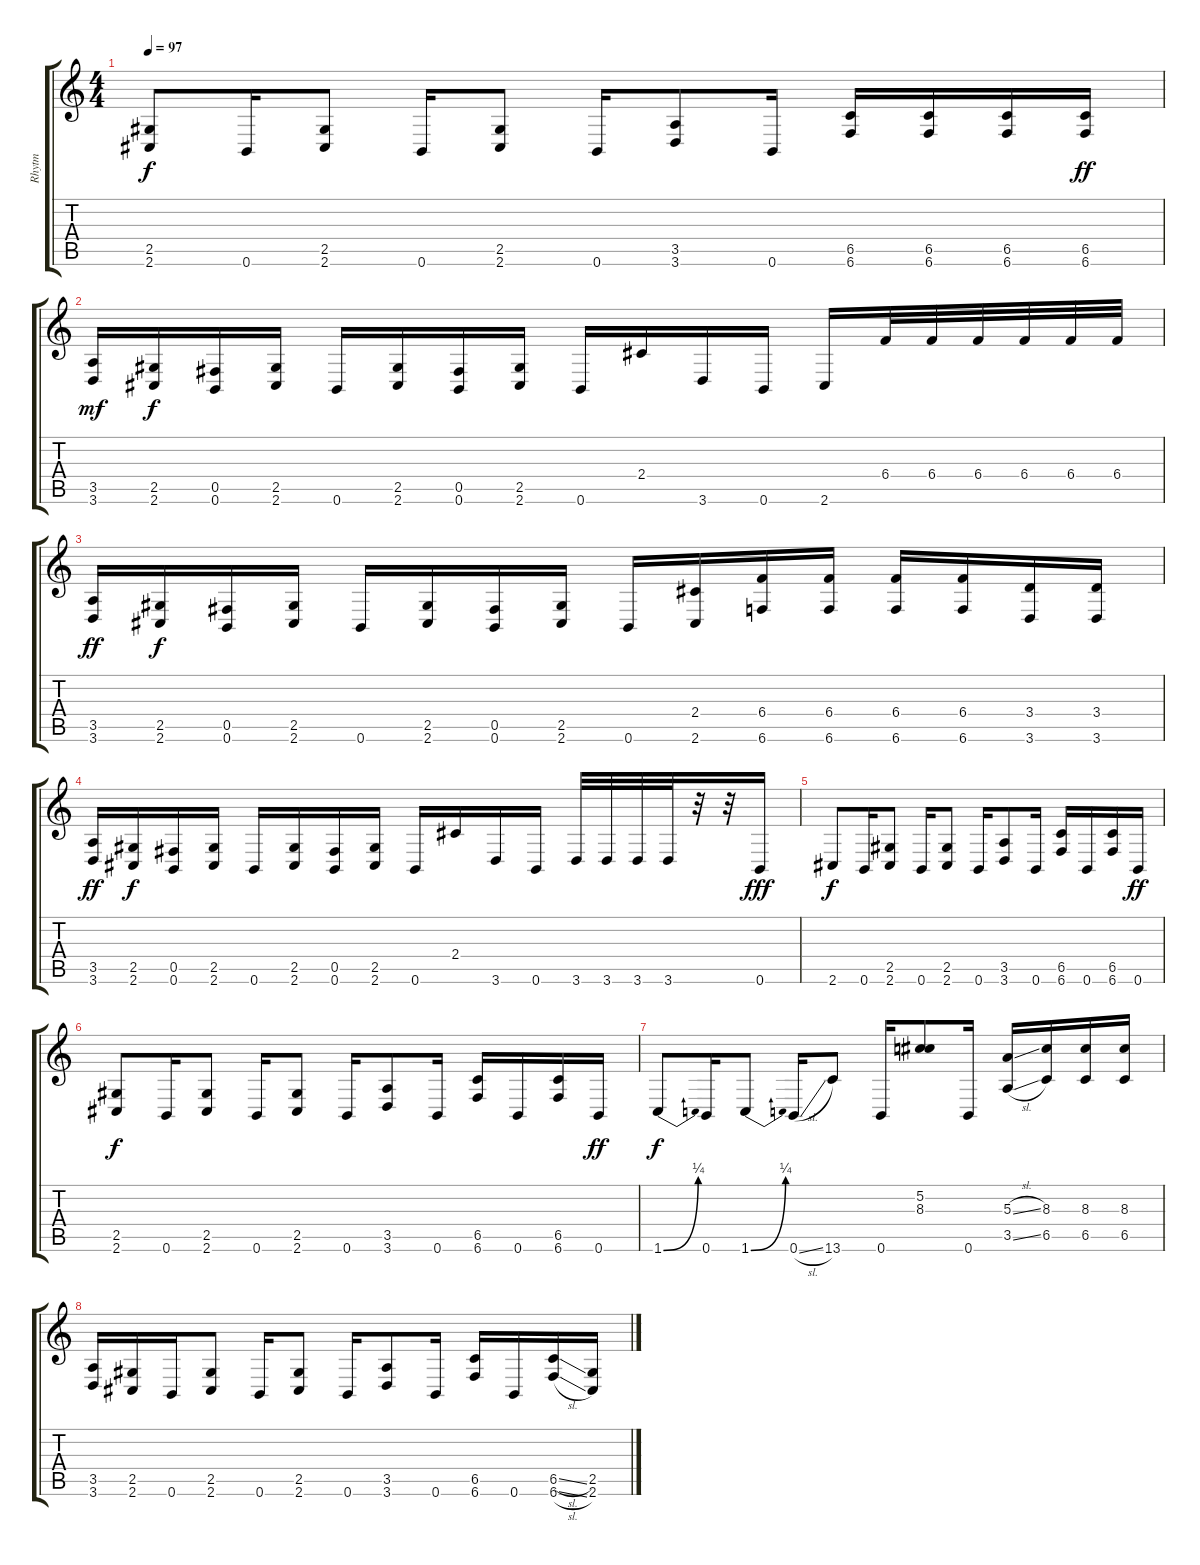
\track ("Rhytm" "Rhytm") {instrument distortionguitar}
\staff {score tabs}
\tuning (Db4 Ab3 E3 B2 Gb2 B1) {hide}
\ts (4 4)
\tempo 97
\clef g2
\ks c
(2.5 2.6).8{dy f} 0.6.16 (2.5 2.6).8 0.6.16 (2.5 2.6).8 0.6.16 (3.5 3.6).8 0.6.16 (6.5 6.6).16 (6.5 6.6).16 (6.5 6.6).16 (6.5 6.6).16{dy ff} |
(3.5 3.6).16{dy mf} (2.5 2.6).16{dy f} (0.5 0.6).16 (2.5 2.6).16 0.6.16 (2.5 2.6).16 (0.5 0.6).16 (2.5 2.6).16 0.6.16 2.4.16 3.6.16 0.6.16 2.6.16 6.4.32 6.4.32 6.4.32 6.4.32 6.4.32 6.4.32 |
(3.5 3.6).16{dy ff} (2.5 2.6).16{dy f} (0.5 0.6).16 (2.5 2.6).16 0.6.16 (2.5 2.6).16 (0.5 0.6).16 (2.5 2.6).16 0.6.16 (2.4 2.6).16 (6.4 6.6).16 (6.4 6.6).16 (6.4 6.6).16 (6.4 6.6).16 (3.4 3.6).16 (3.4 3.6).16 |
(3.5 3.6).16{dy ff} (2.5 2.6).16{dy f} (0.5 0.6).16 (2.5 2.6).16 0.6.16 (2.5 2.6).16 (0.5 0.6).16 (2.5 2.6).16 0.6.16 2.4.16 3.6.16 0.6.16 3.6.32 3.6.32 3.6.32 3.6.32 r.32 r.32 0.6.16{dy fff} |
2.6.8{dy f} 0.6.16 (2.5 2.6).8 0.6.16 (2.5 2.6).8 0.6.16 (3.5 3.6).8 0.6.16 (6.5 6.6).16 0.6.16 (6.5 6.6).16 0.6.16{dy ff} |
(2.5 2.6).8{dy f} 0.6.16 (2.5 2.6).8 0.6.16 (2.5 2.6).8 0.6.16 (3.5 3.6).8 0.6.16 (6.5 6.6).16 0.6.16 (6.5 6.6).16 0.6.16{dy ff} |
1.6{be (bend 0 0 60 1)}.8{dy f} 0.6.16 1.6{be (bend 0 0 60 1)}.8 0.6{sl}.16 13.6.8 0.6.16 (5.2 8.3).8 0.6.16 (5.3{sl} 3.5{sl}).16 (8.3 6.5).16 (8.3 6.5).16 (8.3 6.5).16 |
(3.5 3.6).16 (2.5 2.6).16 0.6.16 (2.5 2.6).8 0.6.16 (2.5 2.6).8 0.6.16 (3.5 3.6).8 0.6.16 (6.5 6.6).16 0.6.16 (6.5{sl} 6.6{sl}).16 (2.5 2.6).16
